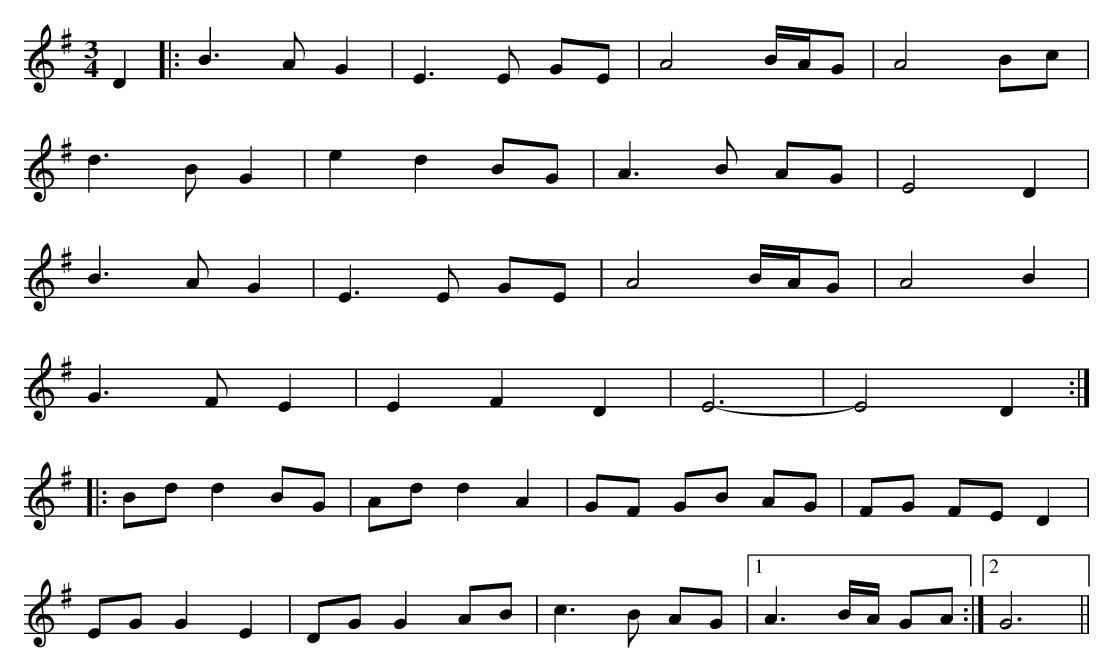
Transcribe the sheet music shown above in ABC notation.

X:1
M:3/4
K:G
D2|:B3A G2|E3E GE|A4 B/A/G|A4 Bc|
d3B G2|e2 d2 BG|A3B AG|E4 D2|
B3A G2|E3E GE|A4 B/A/G|A4 B2|
G3F E2|E2 F2 D2|E6-|E4 D2:|
|:Bd d2 BG|Ad d2 A2|GF GB AG|FG FE D2|
EG G2 E2|DG G2 AB|c3B AG|1 A3B/A/ GA:|2 G6||
